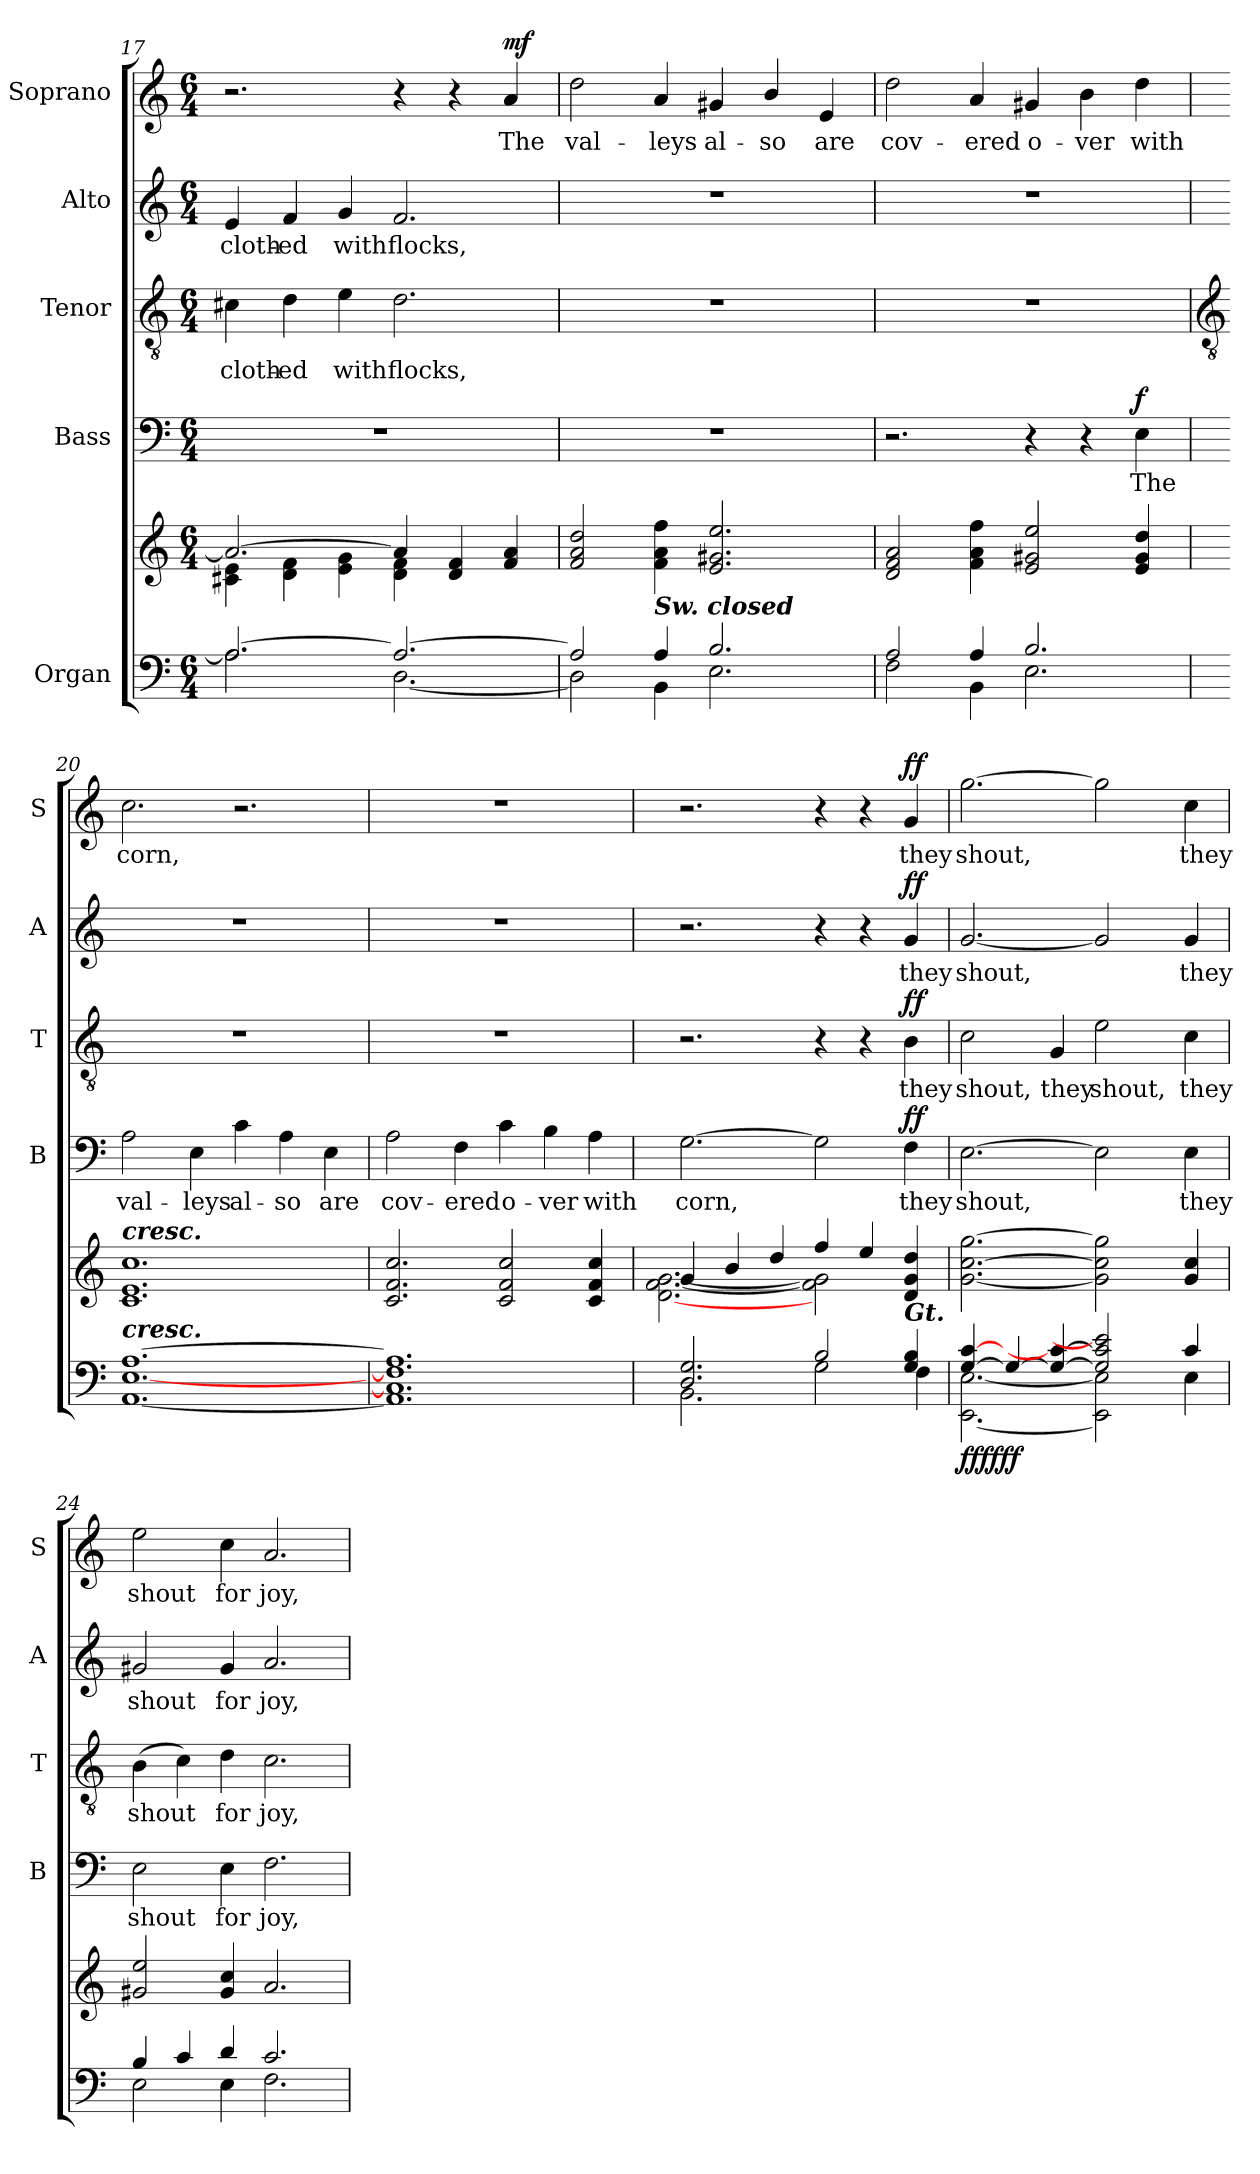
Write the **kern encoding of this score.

**kern	**kern	**dynam	**kern	**text	**dynam	**kern	**text	**dynam	**kern	**text	**dynam	**kern	**text	**dynam
*part5	*part5	*part5	*part4	*part4	*part4	*part3	*part3	*part3	*part2	*part2	*part2	*part1	*part1	*part1
*staff6	*staff5	*staff5/6	*staff4	*staff4	*staff4	*staff3	*staff3	*staff3	*staff2	*staff2	*staff2	*staff1	*staff1	*staff1
*I"Organ	*	*	*I"Bass	*	*	*I"Tenor	*	*	*I"Alto	*	*	*I"Soprano	*	*
*	*	*	*I'B	*	*	*I'T	*	*	*I'A	*	*	*I'S	*	*
*clefF4	*clefG2	*	*clefF4	*	*	*clefGv2	*	*	*clefG2	*	*	*clefG2	*	*
*k[]	*k[]	*	*k[]	*	*	*k[]	*	*	*k[]	*	*	*k[]	*	*
*C:	*C:	*	*C:	*	*	*C:	*	*	*C:	*	*	*C:	*	*
*M6/4	*M6/4	*	*M6/4	*	*	*M6/4	*	*	*M6/4	*	*	*M6/4	*	*
=17	=17	=17	=17	=17	=17	=17	=17	=17	=17	=17	=17	=17	=17	=17
*^	*^	*	*	*	*	*	*	*	*	*	*	*	*	*
!	!	!	!	!	!LO:N:vis=1	!	!	!	!LO:LY:b	!	!	!LO:LY:b	!	!	!	!
2.A/_	2.A\	2.a/_	4c#X\ 4e\	.	1.r	.	.	4c#X	cloth-	.	4e	cloth-	.	2.r	.	.
!	!	!	!	!	!	!	!	!	!LO:LY:b	!	!	!LO:LY:b	!	!	!	!
.	.	.	4d\ 4f\	.	.	.	.	4d	-ed	.	4f	-ed	.	.	.	.
!	!	!	!	!	!	!	!	!	!LO:LY:b	!	!	!LO:LY:b	!	!	!	!
.	.	.	4e\ 4g\	.	.	.	.	4e	with	.	4g	with	.	.	.	.
!	!	!	!	!	!	!	!	!	!LO:LY:b	!	!	!LO:LY:b	!	!	!	!
2.A/_	[2.D\	4a/]	4d\ 4f\	.	.	.	.	2.d	flocks,	.	2.f	flocks,	.	4r	.	.
.	.	4d/ 4f/	2ryy	.	.	.	.	.	.	.	.	.	.	4r	.	.
!	!	!	!	!	!	!	!	!	!	!	!	!	!	!	!LO:LY:b	!LO:DY:b
.	.	4f/ 4a/	.	.	.	.	.	.	.	.	.	.	.	4a	The	mf
=18	=18	=18	=18	=18	=18	=18	=18	=18	=18	=18	=18	=18	=18	=18	=18	=18
!	!	!	!	!	!LO:N:vis=1	!	!	!LO:N:vis=1	!	!	!LO:N:vis=1	!	!	!	!LO:LY:b	!
2A/]	2D\]	2f/ 2a/ 2dd/	1ryy	.	1.r	.	.	1.r	.	.	1.r	.	.	2dd	val-	.
!LO:TX:a:Bi:t=Sw. closed	!	!	!	!	!	!	!	!	!	!	!	!	!	!	!	!
!	!	!	!	!	!	!	!	!	!	!	!	!	!	!	!LO:LY:b	!
4A/	4BB\	4f\ 4a\ 4ff\	.	.	.	.	.	.	.	.	.	.	.	4a	-leys	.
!	!	!	!	!	!	!	!	!	!	!	!	!	!	!	!LO:LY:b	!
2.B/	2.E\	2.e/ 2.g#X/ 2.ee/	.	.	.	.	.	.	.	.	.	.	.	4g#X	al-	.
!	!	!	!	!	!	!	!	!	!	!	!	!	!	!	!LO:LY:b	!
.	.	.	4ryy	.	.	.	.	.	.	.	.	.	.	4b/	-so	.
!	!	!	!	!	!	!	!	!	!	!	!	!	!	!	!LO:LY:b	!
.	.	.	4ryy	.	.	.	.	.	.	.	.	.	.	4e	are	.
=19	=19	=19	=19	=19	=19	=19	=19	=19	=19	=19	=19	=19	=19	=19	=19	=19
!	!	!	!	!	!	!	!	!LO:N:vis=1	!	!	!LO:N:vis=1	!	!	!	!LO:LY:b	!
2A/	2F\	2d/ 2f/ 2a/	1ryy	.	2.r	.	.	1.r	.	.	1.r	.	.	2dd	cov-	.
!	!	!	!	!	!	!	!	!	!	!	!	!	!	!	!LO:LY:b	!
4A/	4BB\	4f\ 4a\ 4ff\	.	.	.	.	.	.	.	.	.	.	.	4a	-ered	.
!	!	!	!	!	!	!	!	!	!	!	!	!	!	!	!LO:LY:b	!
2.B/	2.E\	2e/ 2g#X/ 2ee/	.	.	4r	.	.	.	.	.	.	.	.	4g#X	o-	.
!	!	!	!	!	!	!	!	!	!	!	!	!	!	!	!LO:LY:b	!
.	.	.	4ryy	.	4r	.	.	.	.	.	.	.	.	4b	-ver	.
!	!	!	!	!	!	!LO:LY:b	!LO:DY:b	!	!	!	!	!	!	!	!LO:LY:b	!
.	.	4e/ 4g#/ 4dd/	4ryy	.	4E	The	f	.	.	.	.	.	.	4dd	with	.
!!LO:LB:g=z
=20	=20	=20	=20	=20	=20	=20	=20	=20	=20	=20	=20	=20	=20	=20	=20	=20
*	*	*	*	*	*	*	*	*clefGv2	*	*	*	*	*	*	*	*
!	!	!LO:TX:a:Bi:t=cresc.	!	!	!	!	!	!	!	!	!	!	!	!	!	!
!LO:TX:a:Bi:t=cresc.	!	!	!	!	!	!	!	!	!	!	!	!	!	!	!	!
!	!	!	!	!	!	!LO:LY:b	!	!LO:N:vis=1	!	!	!LO:N:vis=1	!	!	!	!LO:LY:b	!
[1.AA/ [1.E/ [1.A/	1ryy	1.c 1.e 1.cc	1ryy	.	2A	val-	.	1.r	.	.	1.r	.	.	2.cc	corn,	.
!	!	!	!	!	!	!LO:LY:b	!	!	!	!	!	!	!	!	!	!
.	.	.	.	.	4E	-leys	.	.	.	.	.	.	.	.	.	.
!	!	!	!	!	!	!LO:LY:b	!	!	!	!	!	!	!	!	!	!
.	.	.	.	.	4c	al-	.	.	.	.	.	.	.	2.r	.	.
!	!	!	!	!	!	!LO:LY:b	!	!	!	!	!	!	!	!	!	!
.	4ryy	.	4ryy	.	4A	-so	.	.	.	.	.	.	.	.	.	.
!	!	!	!	!	!	!LO:LY:b	!	!	!	!	!	!	!	!	!	!
.	4ryy	.	4ryy	.	4E	are	.	.	.	.	.	.	.	.	.	.
=21	=21	=21	=21	=21	=21	=21	=21	=21	=21	=21	=21	=21	=21	=21	=21	=21
!	!	!	!	!	!	!LO:LY:b	!	!LO:N:vis=1	!	!	!LO:N:vis=1	!	!	!LO:N:vis=1	!	!
1.AA/] 1.C/] 1.F/] 1.A/]	1.ryy	2.c 2.f 2.cc	1.ryy	.	2A	cov-	.	1.r	.	.	1.r	.	.	1.r	.	.
!	!	!	!	!	!	!LO:LY:b	!	!	!	!	!	!	!	!	!	!
.	.	.	.	.	4F	-ered	.	.	.	.	.	.	.	.	.	.
!	!	!	!	!	!	!LO:LY:b	!	!	!	!	!	!	!	!	!	!
.	.	2c 2f 2cc	.	.	4c	o-	.	.	.	.	.	.	.	.	.	.
!	!	!	!	!	!	!LO:LY:b	!	!	!	!	!	!	!	!	!	!
.	.	.	.	.	4B	-ver	.	.	.	.	.	.	.	.	.	.
!	!	!	!	!	!	!LO:LY:b	!	!	!	!	!	!	!	!	!	!
.	.	4c 4f 4cc	.	.	4A	with	.	.	.	.	.	.	.	.	.	.
=22	=22	=22	=22	=22	=22	=22	=22	=22	=22	=22	=22	=22	=22	=22	=22	=22
!	!	!	!	!	!	!LO:LY:b	!	!	!	!	!	!	!	!	!	!
2.D/ 2.G/	2.BB\	4g	[2.d\ [2.f\ [2.g\	.	[2.G	corn,	.	2.r	.	.	2.r	.	.	2.r	.	.
.	.	4b/	.	.	.	.	.	.	.	.	.	.	.	.	.	.
.	.	4dd/	.	.	.	.	.	.	.	.	.	.	.	.	.	.
2B/	2G\	4ff/	2f\] 2g\]	.	2G]	.	.	4r	.	.	4r	.	.	4r	.	.
.	.	4ee/	.	.	.	.	.	4r	.	.	4r	.	.	4r	.	.
!LO:TX:a:Bi:t=Gt.	!	!	!	!	!	!	!	!	!	!	!	!	!	!	!	!
!	!	!	!	!	!	!LO:LY:b	!LO:DY:b	!	!LO:LY:b	!LO:DY:b	!	!LO:LY:b	!LO:DY:b	!	!LO:LY:b	!LO:DY:b
4G/ 4B/	4F\	4d 4g 4dd	4ryy	.	4F	they	ff	4B	they	ff	4g	they	ff	4g	they	ff
=23	=23	=23	=23	=23	=23	=23	=23	=23	=23	=23	=23	=23	=23	=23	=23	=23
!	!	!	!	!LO:DY:b=2	!	!LO:LY:b	!	!	!LO:LY:b	!	!	!LO:LY:b	!	!	!LO:LY:b	!
!	!	!	!	!LO:DY:n=1:b=2	!	!	!	!	!	!	!	!	!	!	!	!
!	!	!	!	!LO:DY:n=2:b	!	!	!	!	!	!	!	!	!	!	!	!
[4G/ [4c/	[2.EE\ [2.E\	[2.g [2.cc [2.gg	1ryy	ff ff ff	[2.E	shout,	.	2c	shout,	.	[2.g	shout,	.	[2.gg	shout,	.
4G/_	.	.	.	.	.	.	.	.	.	.	.	.	.	.	.	.
!	!	!	!	!	!	!	!	!	!LO:LY:b	!	!	!	!	!	!	!
4G/_ 4c/_	.	.	.	.	.	.	.	4G	they	.	.	.	.	.	.	.
!	!	!	!	!	!	!	!	!	!LO:LY:b	!	!	!	!	!	!	!
2G/] 2c/] 2e/]	2EE\] 2E\]	2g] 2cc] 2gg]	.	.	2E]	.	.	2e	shout,	.	2g]	.	.	2gg]	.	.
.	.	.	4ryy	.	.	.	.	.	.	.	.	.	.	.	.	.
!	!	!	!	!	!	!LO:LY:b	!	!	!LO:LY:b	!	!	!LO:LY:b	!	!	!LO:LY:b	!
4c/	4E\	4g 4cc	4ryy	.	4E	they	.	4c	they	.	4g	they	.	4cc	they	.
=24	=24	=24	=24	=24	=24	=24	=24	=24	=24	=24	=24	=24	=24	=24	=24	=24
!	!	!	!	!	!	!LO:LY:b	!	!	!LO:LY:b	!	!	!LO:LY:b	!	!	!LO:LY:b	!
4B/	2E\	2g#X 2ee	1.ryy	.	2E	shout	.	(>4B	shout	.	2g#X	shout	.	2ee	shout	.
4c/	.	.	.	.	.	.	.	4c)	.	.	.	.	.	.	.	.
!	!	!	!	!	!	!LO:LY:b	!	!	!LO:LY:b	!	!	!LO:LY:b	!	!	!LO:LY:b	!
4d/	4E\	4g# 4cc	.	.	4E	for	.	4d	for	.	4g#	for	.	4cc	for	.
!	!	!	!	!	!	!LO:LY:b	!	!	!LO:LY:b	!	!	!LO:LY:b	!	!	!LO:LY:b	!
2.c/	2.F\	2.a	.	.	2.F	joy,	.	2.c	joy,	.	2.a	joy,	.	2.a	joy,	.
*v	*v	*	*	*	*	*	*	*	*	*	*	*	*	*	*	*
*	*v	*v	*	*	*	*	*	*	*	*	*	*	*	*	*
=	=	=	=	=	=	=	=	=	=	=	=	=	=	=
*-	*-	*-	*-	*-	*-	*-	*-	*-	*-	*-	*-	*-	*-	*-
